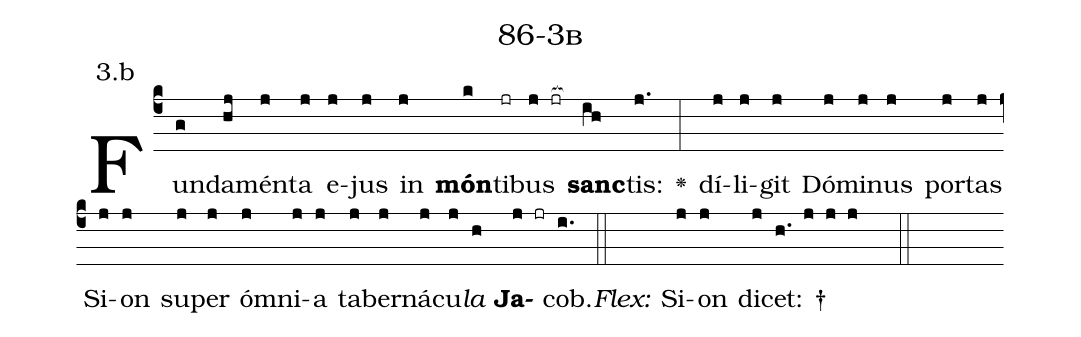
name: 86-3b;
annotation: 3.b;
%%
(c4)Fun(g)da(hj)mén(j)ta(j) e(j)jus(j) in(j) <b>món</b>(k)ti(jr)bus(j jr[ocb:1{]) <b>sanc</b>(ih[ocb:0}])tis:(j.) <v>\greheightstar</v>(:) dí(j)li(j)git(j) Dó(j)mi(j)nus(j) por(j)tas(j) Si(j)on(j) su(j)per(j) óm(j)ni(j)a(j) ta(j)ber(j)ná(j)cu(j)<i>la</i>(h) <b>Ja</b>(j jr)cob.(i.) (::)
<i>Flex:</i>()  Si(j)on(j) di(j)cet: †(h. j j j  ::)

%E(j) u(j) o(j) u(h) a(j) e.(i.) (::)
